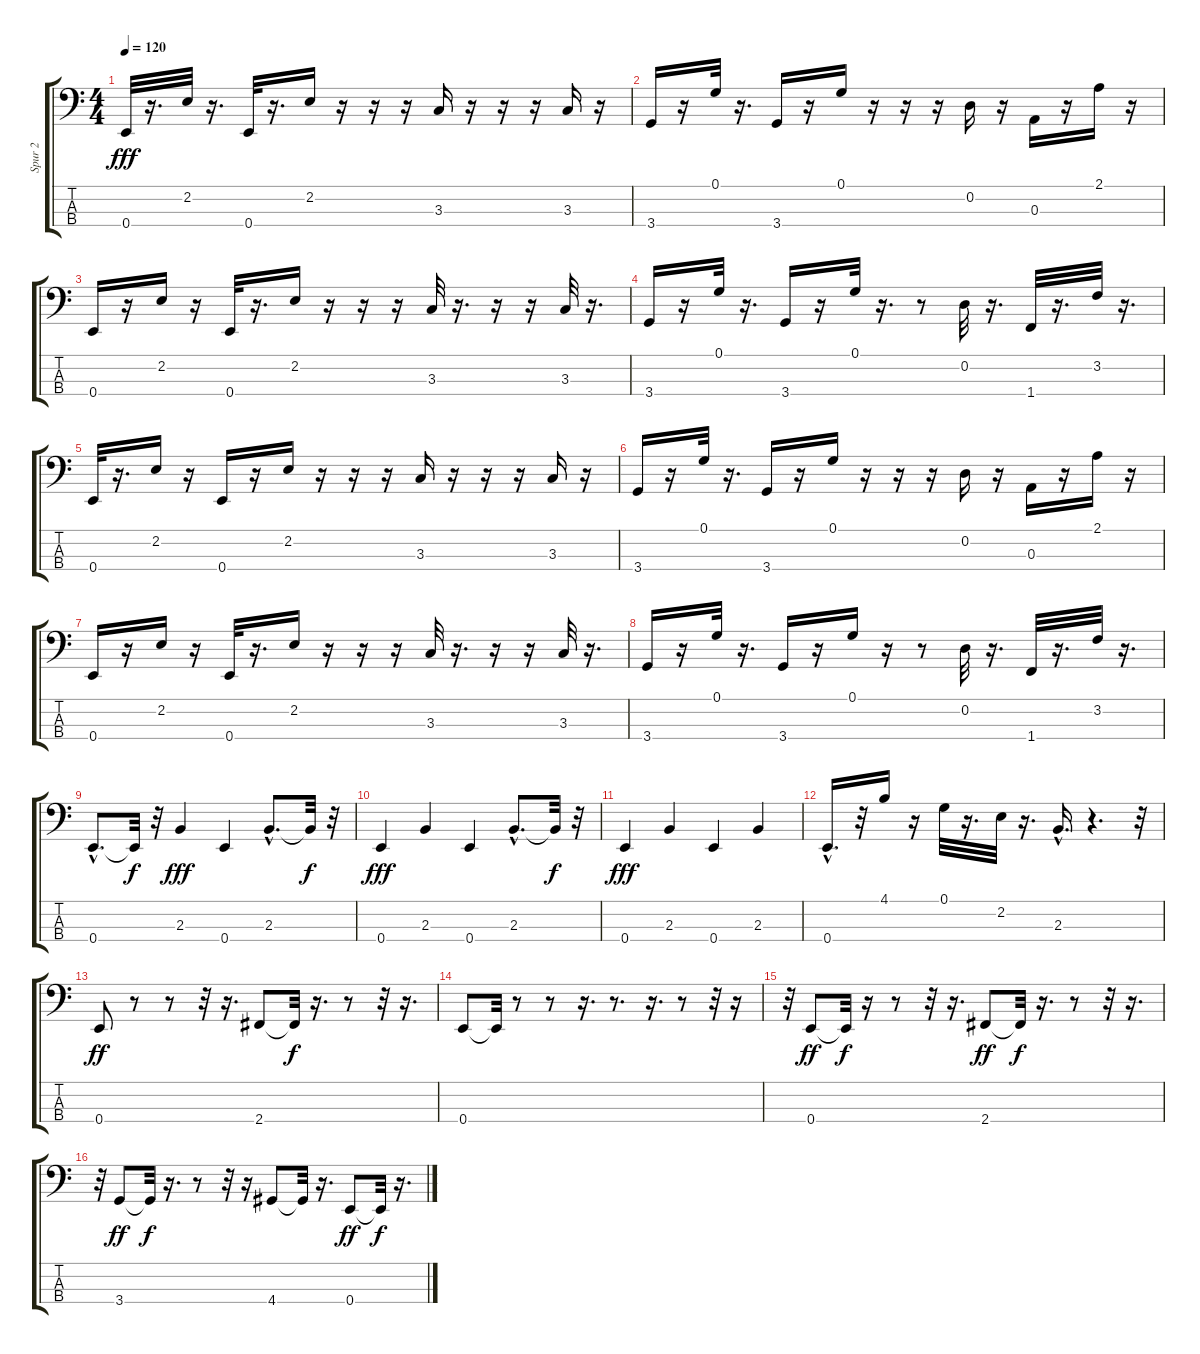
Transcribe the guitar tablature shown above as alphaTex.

\track ("Spur 2" "Spur 2") {instrument synthbass2}
\staff {score tabs}
\tuning (G2 D2 A1 E1) {hide}
\ts (4 4)
\tempo 120
\clef f4
\ks c
0.4.32{dy fff instrument synthbass2} r.16{d} 2.2.32 r.16{d} 0.4.32 r.16{d} 2.2.16 r.16 r.16 r.16 3.3.16 r.16 r.16 r.16 3.3.16 r.16 |
3.4.16 r.16 0.1.32 r.16{d} 3.4.16 r.16 0.1.16 r.16 r.16 r.16 0.2.16 r.16 0.3.16 r.16 2.1.16 r.16 |
0.4.16 r.16 2.2.16 r.16 0.4.32 r.16{d} 2.2.16 r.16 r.16 r.16 3.3.32 r.16{d} r.16 r.16 3.3.32 r.16{d} |
3.4.16 r.16 0.1.32 r.16{d} 3.4.16 r.16 0.1.32 r.16{d} r.8 0.2.32 r.16{d} 1.4.32 r.16{d} 3.2.32 r.16{d} |
0.4.32 r.16{d} 2.2.16 r.16 0.4.16 r.16 2.2.16 r.16 r.16 r.16 3.3.16 r.16 r.16 r.16 3.3.16 r.16 |
3.4.16 r.16 0.1.32 r.16{d} 3.4.16 r.16 0.1.16 r.16 r.16 r.16 0.2.16 r.16 0.3.16 r.16 2.1.16 r.16 |
0.4.16 r.16 2.2.16 r.16 0.4.32 r.16{d} 2.2.16 r.16 r.16 r.16 3.3.32 r.16{d} r.16 r.16 3.3.32 r.16{d} |
3.4.16 r.16 0.1.32 r.16{d} 3.4.16 r.16 0.1.16 r.16 r.8 0.2.32 r.16{d} 1.4.32 r.16{d} 3.2.32 r.16{d} |
0.4{hac}.8{d} 0.4{t}.32{dy f} r.32 2.3.4{dy fff} 0.4.4 2.3{hac}.8{d} 2.3{t}.32{dy f} r.32 |
0.4.4{dy fff} 2.3.4 0.4.4 2.3{hac}.8{d} 2.3{t}.32{dy f} r.32 |
0.4.4{dy fff} 2.3.4 0.4.4 2.3.4 |
0.4{hac}.16{d} r.32 4.1.16 r.16 0.1.32 r.16{d} 2.2.32 r.16{d} 2.3{hac}.16{d} r.4{d} r.32 |
0.4.8{dy ff} r.8 r.8 r.32 r.16{d} 2.4.8 2.4{t}.32{dy f} r.16{d} r.8 r.32 r.16{d} |
0.4.8 0.4{t}.32 r.8 r.8 r.16{d} r.8{d} r.16{d} r.8 r.32 r.16 |
r.32 0.4.8{dy ff} 0.4{t}.32{dy f} r.16 r.8 r.32 r.16{d} 2.4.8{dy ff} 2.4{t}.32{dy f} r.16{d} r.8 r.32 r.16{d} |
r.32 3.4.8{dy ff} 3.4{t}.32{dy f} r.16{d} r.8 r.32 r.16 4.4.8 4.4{t}.32 r.16{d} 0.4.8{dy ff} 0.4{t}.32{dy f} r.16{d}
